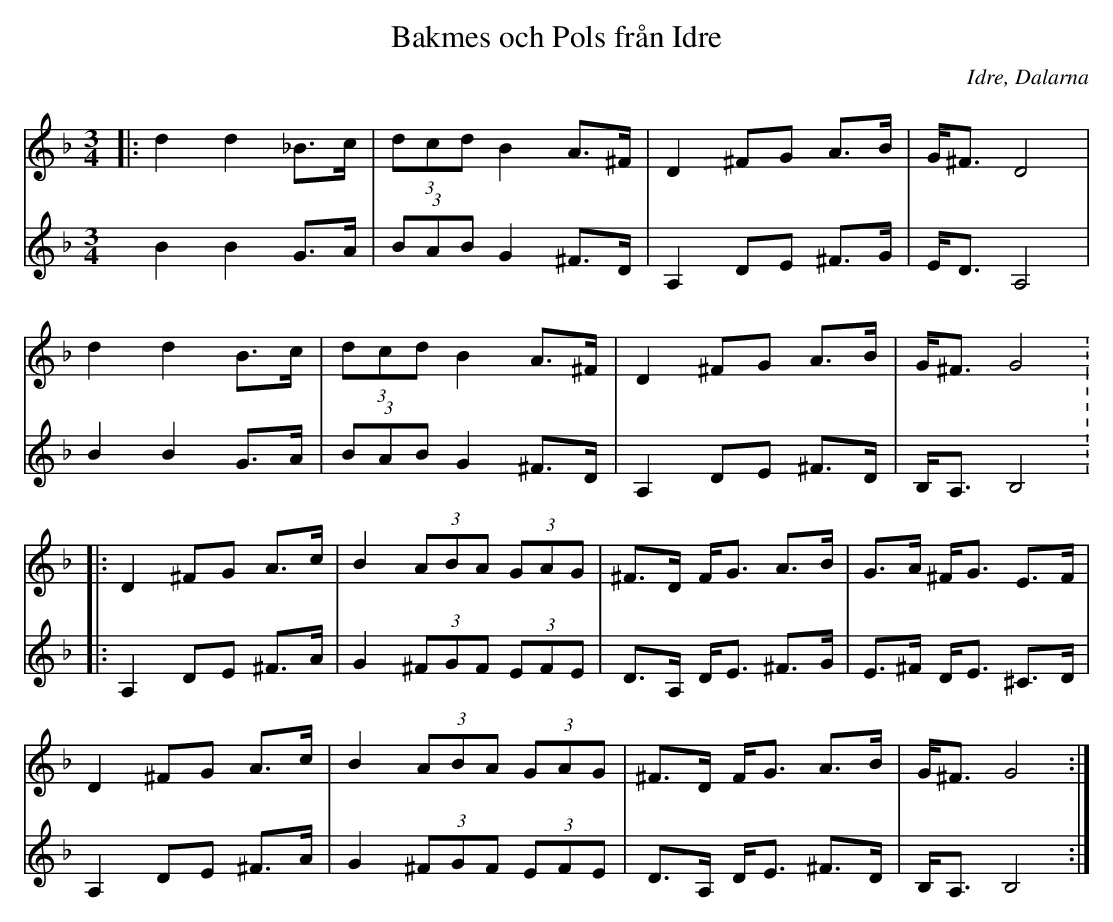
X:1
T: Bakmes och Pols från Idre
O: Idre, Dalarna
M: 3/4
L: 1/8
K: Gdor
V:1
|: d2 d2 _B>c | (3dcd B2 A>^F | D2 ^FG A>B | G<^F D4 |
d2 d2 B>c | (3:2 dcd B2 A>^F | D2 ^FG A>B | G<^F G4 :
|: D2 ^FG A>c | B2 (3:2 ABA (3:2 GAG | ^F>D F<G A>B | G>A ^F<G E>F |
D2 ^FG A>c | B2 (3:2 ABA (3:2 GAG | ^F>D F<G A>B | G<^F G4 :|]
V:2
B2 B2 G>A | (3:2 BAB G2 ^F>D | A,2 DE ^F>G | E<D A,4 |
B2 B2 G>A | (3:2 BAB G2 ^F>D | A,2 DE ^F>D | B,<A, B,4 :
|: A,2 DE ^F>A | G2 (3:2 ^FGF (3:2 EFE | D>A, D<E ^F>G |E>^F D<E ^C>D |
A,2 DE ^F>A | G2 (3:2 ^FGF (3:2 EFE | D>A, D<E ^F>D | B,<A, B,4 :|]
